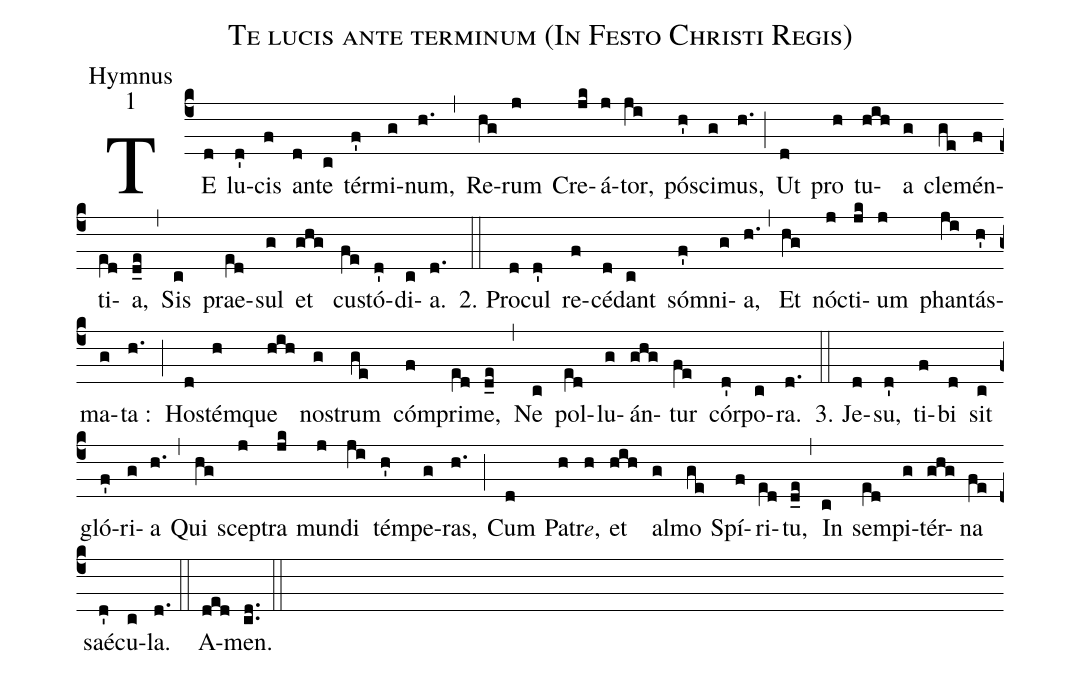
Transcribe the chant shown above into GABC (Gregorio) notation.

name:Te lucis ante terminum (In Festo Christi Regis);
office-part:Hymnus;
mode:1;
%%
(c4) TE(d) lu(d')cis(f) an(d)te(c) tér(f')mi(g)num,(h.) (,) Re(hg)rum(j) Cre(jk)á(j)tor,(ji) pó(h')sci(g)mus,(h.) (;) Ut(d) pro(h) tu(hih)a(g) cle(ge)mén(f)ti(e[ll:1]d)a,(d_e) (,) Sis(c) prae(e[ll:1]d)sul(g) et(ghg) cu(fe)stó(d')di(c)a.(d.) (::)
2. Pro(d)cul(d') re(f)cé(d)dant(c) só(f')mni(g)a,(h.) (,) Et(hg) nó(j)cti(jk)um(j) phan(ji)tás(h')ma(g)ta :(h.) (;) Ho(d)stém(h)que(hih) no(g)strum(ge) cóm(f)pri(e[ll:1]d)me,(d_e) (,) Ne(c) pol(e[ll:1]d)lu(g)án(ghg)tur(fe) cór(d')po(c)ra.(d.) (::)
3. Je(d)su,(d') ti(f)bi(d) sit(c) gló(f')ri(g)a(h.) (,) Qui(hg) sce(j)ptra(jk) mun(j)di(ji) tém(h')pe(g)ras,(h.) (;) Cum(d) Pa(h)tr{<e>e</e>},(h) et(hih) al(g)mo(ge) Spí(f)ri(e[ll:1]d)tu,(d_e) (,) In(c) sem(e[ll:1]d)pi(g)tér(ghg)na(fe) saé(d')cu(c)la.(d.) (::)
A(ded)men.(cd..) (::)
